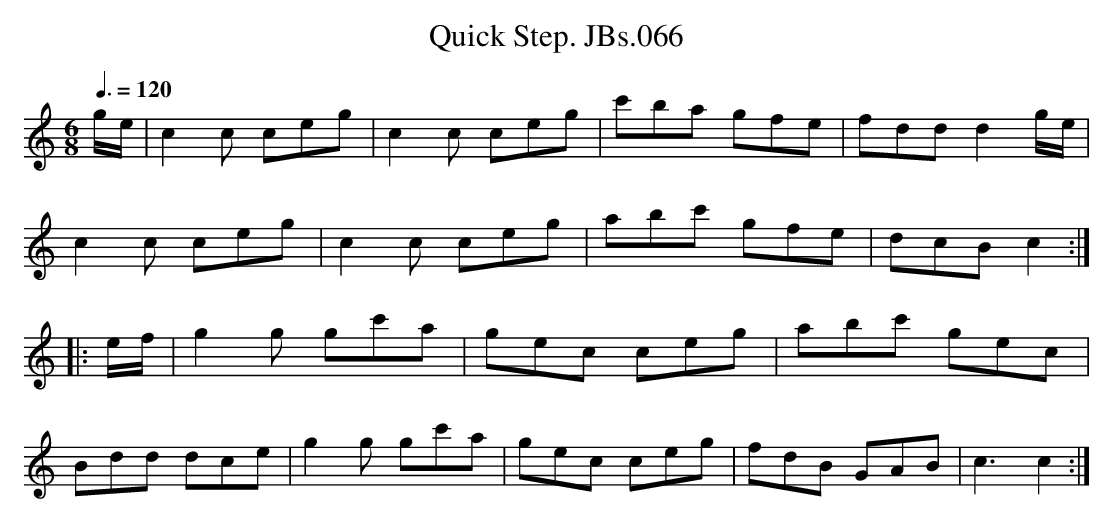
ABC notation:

X:1
T:Quick Step. JBs.066
L:1/8
M:6/8
Q:3/8=120
K:C
g/e/|c2c ceg|c2c ceg|c'ba gfe|fdd d2 g/e/|!
c2c ceg|c2c ceg|abc' gfe|dcB c2:|!
|:e/f/|g2g gc'a|gec ceg|abc' gec|!
Bdd dce|g2g gc'a|gec ceg|fdB GAB|c3c2:|
